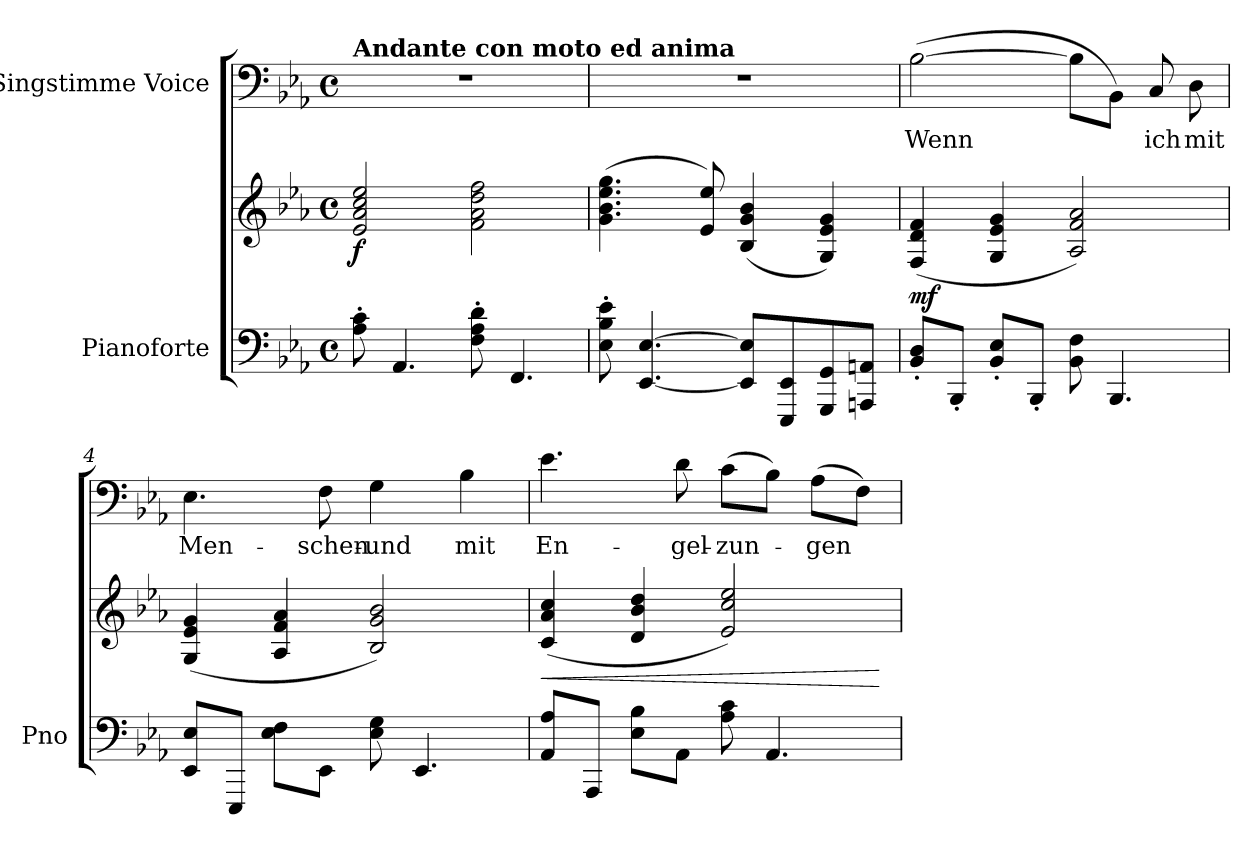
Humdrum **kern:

**kern	**kern	**dynam	**kern	**text
*part2	*part2	*part2	*part1	*part1
*staff3	*staff2	*staff2/3	*staff1	*staff1
*I"Pianoforte	*	*	*I"Singstimme Voice	*
*I'Pno	*	*	*	*
*clefF4	*clefG2	*	*clefF4	*
*k[b-e-a-]	*k[b-e-a-]	*	*k[b-e-a-]	*
*M4/4	*M4/4	*	*M4/4	*
*met(c)	*met(c)	*	*met(c)	*
=1	=1	=1	=1	=1
!	!	!	!LO:TX:a:B:t=Andante con moto ed anima	!
!	!	!LO:DY:b	!	!
8A-\' 8c\'	2e-/ 2a-/ 2cc/ 2ee-/	f	1r	.
4.AA-/	.	.	.	.
8F\' 8A-\' 8d\'	2f\ 2a-\ 2dd\ 2ff\	.	.	.
4.FF/	.	.	.	.
=2	=2	=2	=2	=2
8E-\' 8B-\' 8e-\'	(4.g\ 4.b-\ 4.ee-\ 4.gg\	.	1r	.
[4.EE-/ [4.E-/	.	.	.	.
.	8e-/ 8ee-/)	.	.	.
8EE-/] 8E-/]L	(>4B-/ 4g/ 4b-/	.	.	.
8EEE-/ 8EE-/	.	.	.	.
8GGG/ 8GG/	4G/ 4e-/ 4g/)	.	.	.
8AAAn/ 8AAn/J	.	.	.	.
=3	=3	=3	=3	=3
!	!	!LO:DY:b	!	!LO:LY:b
8BB-/' 8D/'L	(>4F/ 4d/ 4f/	mf	([2B-\	Wenn
8BBB-'/J	.	.	.	.
8BB-/' 8E-/'L	4G/ 4e-/ 4g/	.	.	.
8BBB-'/J	.	.	.	.
8BB-\ 8F\	2A-/ 2f/ 2a-/)	.	8B-\L]	.
4.BBB-/	.	.	8BB-\J)	.
!	!	!	!	!LO:LY:b
.	.	.	8C/	ich
!	!	!	!	!LO:LY:b
.	.	.	8D\	mit
!!LO:LB:g=z
=4	=4	=4	=4	=4
!	!	!	!	!LO:LY:b
8EE-/ 8E-/L	(>4G/ 4e-/ 4g/	.	4.E-\	Men-
8EEE-/J	.	.	.	.
8E-\ 8F\L	4A-/ 4f/ 4a-/	.	.	.
!	!	!	!	!LO:LY:b
8EE-\J	.	.	8F\	-schen-
!	!	!	!	!LO:LY:b
8E-\ 8G\	2B-/ 2g/ 2b-/)	.	4G\	und
4.EE-/	.	.	.	.
!	!	!	!	!LO:LY:b
.	.	.	4B-\	mit
=5	=5	=5	=5	=5
!	!	!LO:HP:b	!	!LO:LY:b
8AA-/ 8A-/L	(>4c/ 4a-/ 4cc/	<	4.e-\	En-
8AAA-/J	.	.	.	.
8E-\ 8B-\L	4d/ 4b-/ 4dd/	.	.	.
!	!	!	!	!LO:LY:b
8AA-\J	.	.	8d\	-gel-
!	!	!	!	!LO:LY:b
8A-\ 8c\	2e-/ 2cc/ 2ee-/)	.	(8c\L	-zun-
4.AA-/	.	.	8B-\J)	.
!	!	!	!	!LO:LY:b
.	.	.	(8A-\L	-gen
.	.	.	8F\J)	.
.	.	[	.	.
=	=	=	=	=
*-	*-	*-	*-	*-
